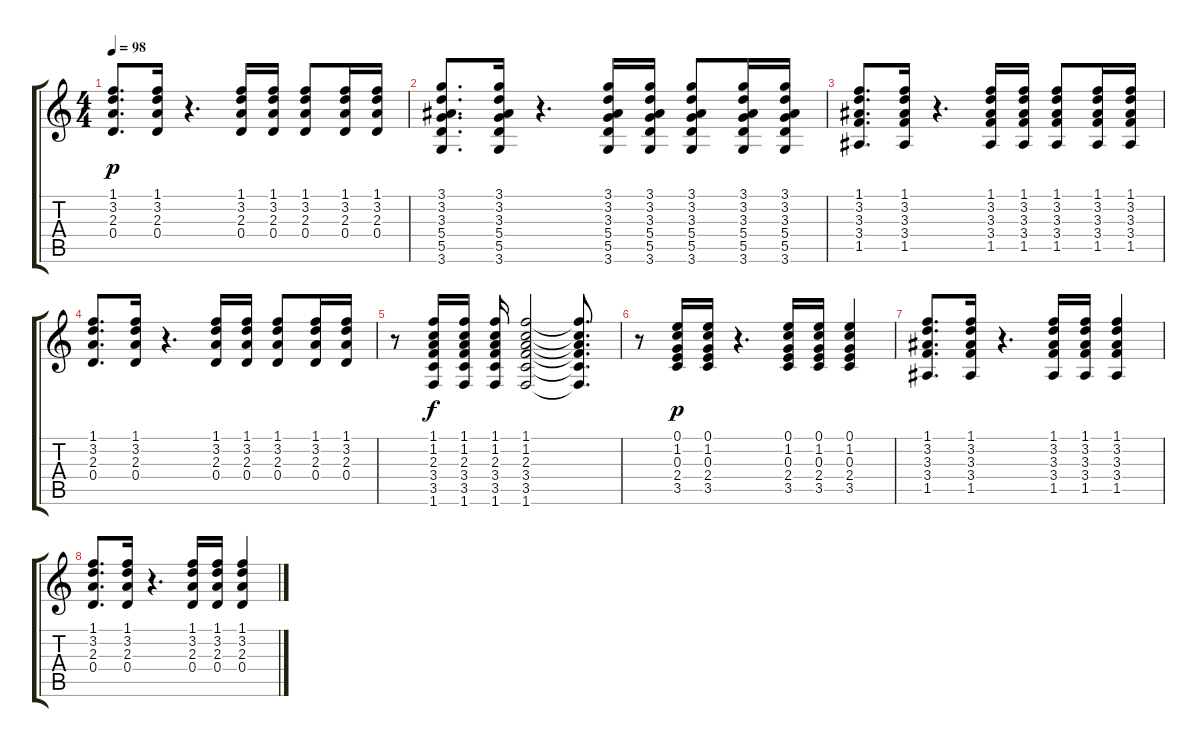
\track "" {instrument acousticguitarsteel}
\staff {score tabs}
\tuning (E4 B3 G3 D3 A2 E2) {hide}
\ts (4 4)
\tempo 98
\clef g2
\ks c
(1.1 3.2 2.3 0.4).8{d dy p} (1.1 3.2 2.3 0.4).16 r.4{d} (1.1 3.2 2.3 0.4).16 (1.1 3.2 2.3 0.4).16 (1.1 3.2 2.3 0.4).8 (1.1 3.2 2.3 0.4).16 (1.1 3.2 2.3 0.4).16 |
(3.1 3.2 3.3 5.4 5.5 3.6).8{d} (3.1 3.2 3.3 5.4 5.5 3.6).16 r.4{d} (3.1 3.2 3.3 5.4 5.5 3.6).16 (3.1 3.2 3.3 5.4 5.5 3.6).16 (3.1 3.2 3.3 5.4 5.5 3.6).8 (3.1 3.2 3.3 5.4 5.5 3.6).16 (3.1 3.2 3.3 5.4 5.5 3.6).16 |
(1.1 3.2 3.3 3.4 1.5).8{d} (1.1 3.2 3.3 3.4 1.5).16 r.4{d} (1.1 3.2 3.3 3.4 1.5).16 (1.1 3.2 3.3 3.4 1.5).16 (1.1 3.2 3.3 3.4 1.5).8 (1.1 3.2 3.3 3.4 1.5).16 (1.1 3.2 3.3 3.4 1.5).16 |
(1.1 3.2 2.3 0.4).8{d} (1.1 3.2 2.3 0.4).16 r.4{d} (1.1 3.2 2.3 0.4).16 (1.1 3.2 2.3 0.4).16 (1.1 3.2 2.3 0.4).8 (1.1 3.2 2.3 0.4).16 (1.1 3.2 2.3 0.4).16 |
r.8 (1.1 1.2 2.3 3.4 3.5 1.6).16{dy f} (1.1 1.2 2.3 3.4 3.5 1.6).16 (1.1 1.2 2.3 3.4 3.5 1.6).16 (1.1 1.2 2.3 3.4 3.5 1.6).2 (1.1{t} 1.2{t} 2.3{t} 3.4{t} 3.5{t} 1.6{t}).8{d} |
r.8 (0.1 1.2 0.3 2.4 3.5).16{dy p} (0.1 1.2 0.3 2.4 3.5).16 r.4{d} (0.1 1.2 0.3 2.4 3.5).16 (0.1 1.2 0.3 2.4 3.5).16 (0.1 1.2 0.3 2.4 3.5).4 |
(1.1 3.2 3.3 3.4 1.5).8{d} (1.1 3.2 3.3 3.4 1.5).16 r.4{d} (1.1 3.2 3.3 3.4 1.5).16 (1.1 3.2 3.3 3.4 1.5).16 (1.1 3.2 3.3 3.4 1.5).4 |
(1.1 3.2 2.3 0.4).8{d} (1.1 3.2 2.3 0.4).16 r.4{d} (1.1 3.2 2.3 0.4).16 (1.1 3.2 2.3 0.4).16 (1.1 3.2 2.3 0.4).4
